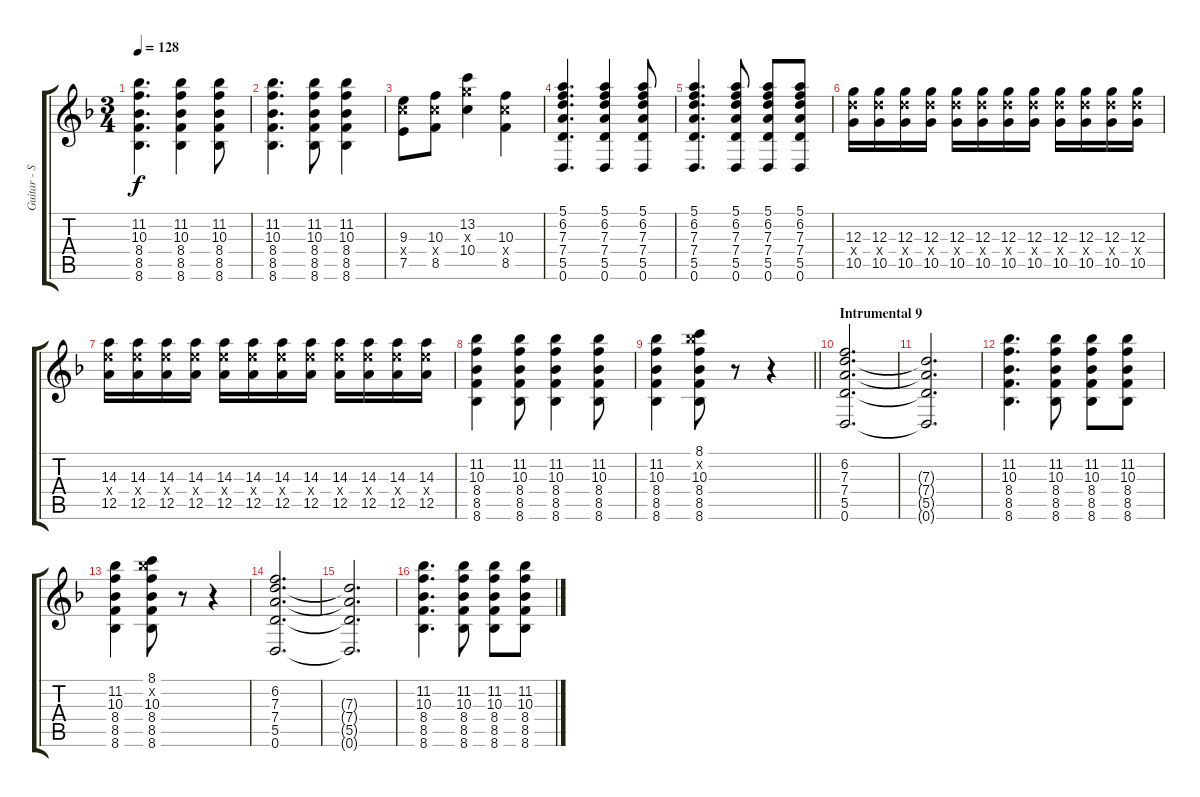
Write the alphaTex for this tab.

\track ("Guitar - Simon Neil" "Guitar - S") {instrument electricguitarclean}
\staff {score tabs}
\tuning (E4 B3 G3 D3 A2 D2) {hide}
\ts (3 4)
\tempo 128
\clef g2
\ks dminor
(11.2 10.3 8.4 8.5 8.6).4{d dy f} (11.2 10.3 8.4 8.5 8.6).4 (11.2 10.3 8.4 8.5 8.6).8 |
(11.2 10.3 8.4 8.5 8.6).4{d} (11.2 10.3 8.4 8.5 8.6).8 (11.2 10.3 8.4 8.5 8.6).4 |
(9.3 10.4{x} 7.5).8 (10.3 10.4{x} 8.5).8 (13.2 12.3{x} 10.4).4 (10.3 10.4{x} 8.5).4 |
(5.1 6.2 7.3 7.4 5.5 0.6).4{d} (5.1 6.2 7.3 7.4 5.5 0.6).4 (5.1 6.2 7.3 7.4 5.5 0.6).8 |
(5.1 6.2 7.3 7.4 5.5 0.6).4{d} (5.1 6.2 7.3 7.4 5.5 0.6).8 (5.1 6.2 7.3 7.4 5.5 0.6).8 (5.1 6.2 7.3 7.4 5.5 0.6).8 |
(12.3 12.4{x} 10.5).16 (12.3 12.4{x} 10.5).16 (12.3 12.4{x} 10.5).16 (12.3 12.4{x} 10.5).16 (12.3 12.4{x} 10.5).16 (12.3 12.4{x} 10.5).16 (12.3 12.4{x} 10.5).16 (12.3 12.4{x} 10.5).16 (12.3 12.4{x} 10.5).16 (12.3 12.4{x} 10.5).16 (12.3 12.4{x} 10.5).16 (12.3 12.4{x} 10.5).16 |
(14.3 14.4{x} 12.5).16 (14.3 14.4{x} 12.5).16 (14.3 14.4{x} 12.5).16 (14.3 14.4{x} 12.5).16 (14.3 14.4{x} 12.5).16 (14.3 14.4{x} 12.5).16 (14.3 14.4{x} 12.5).16 (14.3 14.4{x} 12.5).16 (14.3 14.4{x} 12.5).16 (14.3 14.4{x} 12.5).16 (14.3 14.4{x} 12.5).16 (14.3 14.4{x} 12.5).16 |
(11.2 10.3 8.4 8.5 8.6).4 (11.2 10.3 8.4 8.5 8.6).8 (11.2 10.3 8.4 8.5 8.6).4 (11.2 10.3 8.4 8.5 8.6).8 |
\barLineRight lightlight
(11.2 10.3 8.4 8.5 8.6).4 (8.1 11.2{x} 10.3 8.4 8.5 8.6).8 r.8 r.4 |
\section ("" "Intrumental 9")
(6.2 7.3 7.4 5.5 0.6).2{d} |
(7.3{t} 7.4{t} 5.5{t} 0.6{t}).2{d} |
(11.2 10.3 8.4 8.5 8.6).4{d} (11.2 10.3 8.4 8.5 8.6).8 (11.2 10.3 8.4 8.5 8.6).8 (11.2 10.3 8.4 8.5 8.6).8 |
(11.2 10.3 8.4 8.5 8.6).4 (8.1 11.2{x} 10.3 8.4 8.5 8.6).8 r.8 r.4 |
(6.2 7.3 7.4 5.5 0.6).2{d} |
(7.3{t} 7.4{t} 5.5{t} 0.6{t}).2{d} |
(11.2 10.3 8.4 8.5 8.6).4{d} (11.2 10.3 8.4 8.5 8.6).8 (11.2 10.3 8.4 8.5 8.6).8 (11.2 10.3 8.4 8.5 8.6).8
